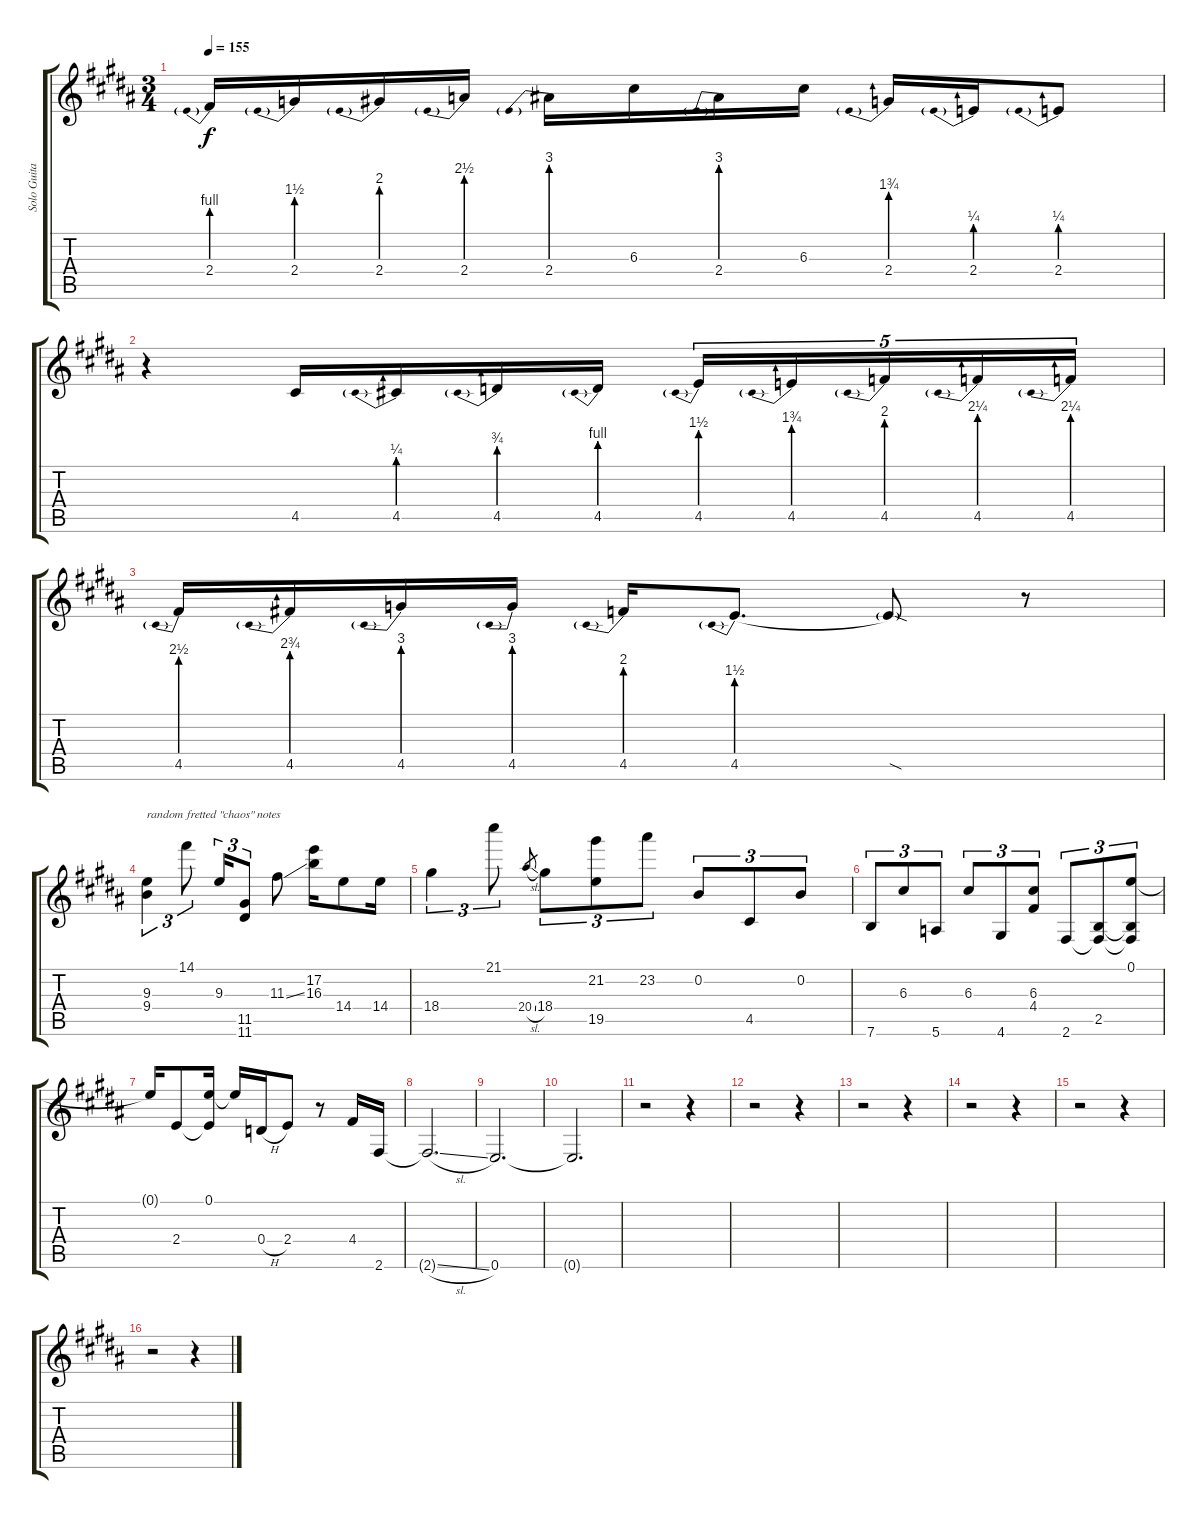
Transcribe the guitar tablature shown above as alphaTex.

\track ("Solo Guitar" "Solo Guita") {instrument distortionguitar}
\staff {score tabs}
\tuning (E4 B3 G3 D3 A2 E2) {hide}
\ts (3 4)
\tempo 155
\clef g2
\ks b
2.4{be (prebend 0 4 60 4)}.16{dy f} 2.4{be (prebend 0 6 60 6)}.16 2.4{be (prebend 0 8 60 8)}.16 2.4{be (prebend 0 10 60 10)}.16 2.4{be (prebend 0 12 60 12)}.16 6.3.16 2.4{be (prebend 0 12 60 12)}.16 6.3.16 2.4{be (prebend 0 7 60 7)}.16 2.4{be (prebend 0 1 60 1)}.16 2.4{be (prebend 0 1 60 1)}.8 |
r.4 4.5.16 4.5{be (prebend 0 1 60 1)}.16 4.5{be (prebend 0 3 60 3)}.16 4.5{be (prebend 0 4 60 4)}.16 4.5{be (prebend 0 6 60 6)}.16{tu (5 4)} 4.5{be (prebend 0 7 60 7)}.16{tu (5 4)} 4.5{be (prebend 0 8 60 8)}.16{tu (5 4)} 4.5{be (prebend 0 9 60 9)}.16{tu (5 4)} 4.5{be (prebend 0 9 60 9)}.16{tu (5 4)} |
4.5{be (prebend 0 10 60 10)}.16 4.5{be (prebend 0 11 60 11)}.16 4.5{be (prebend 0 12 60 12)}.16 4.5{be (prebend 0 12 60 12)}.16 4.5{be (prebend 0 8 60 8)}.16 4.5{be (prebend 0 6 60 6)}.8{d} 4.5{sod t}.8 r.8 |
(9.3 9.4).4{tu (3 2) txt "random fretted \"chaos\" notes"} 14.1.8{tu (3 2)} 9.3.16{tu (3 2)} (11.5 11.6).8{tu (3 2)} 11.3{ss}.8 (17.2 16.3).16 14.4.8 14.4.16 |
18.4.4{tu (3 2)} 21.1.8{tu (3 2)} 20.4{sl}.8{gr} 18.4.8{tu (3 2)} (21.2 19.5).8{tu (3 2)} 23.2.8{tu (3 2)} 0.2.8{tu (3 2)} 4.5.8{tu (3 2)} 0.2.8{tu (3 2)} |
7.6.8{tu (3 2)} 6.3.8{tu (3 2)} 5.6.8{tu (3 2)} 6.3.8{tu (3 2)} 4.6.8{tu (3 2)} (6.3 4.4).8{tu (3 2)} 2.6.8{tu (3 2)} (2.5 2.6{t}).8{tu (3 2)} (0.1 2.5{t} 2.6{t}).8{tu (3 2)} |
0.1{t}.16 2.4.8 (0.1 2.4{t}).16 0.1{t}.16 0.4{h}.16 2.4.8 r.8 4.4.16 2.6.16 |
2.6{sl t}.2{d} |
0.6.2{d} |
0.6{t}.2{d} |
r.2 r.4 |
r.2 r.4 |
r.2 r.4 |
r.2 r.4 |
r.2 r.4 |
r.2 r.4
